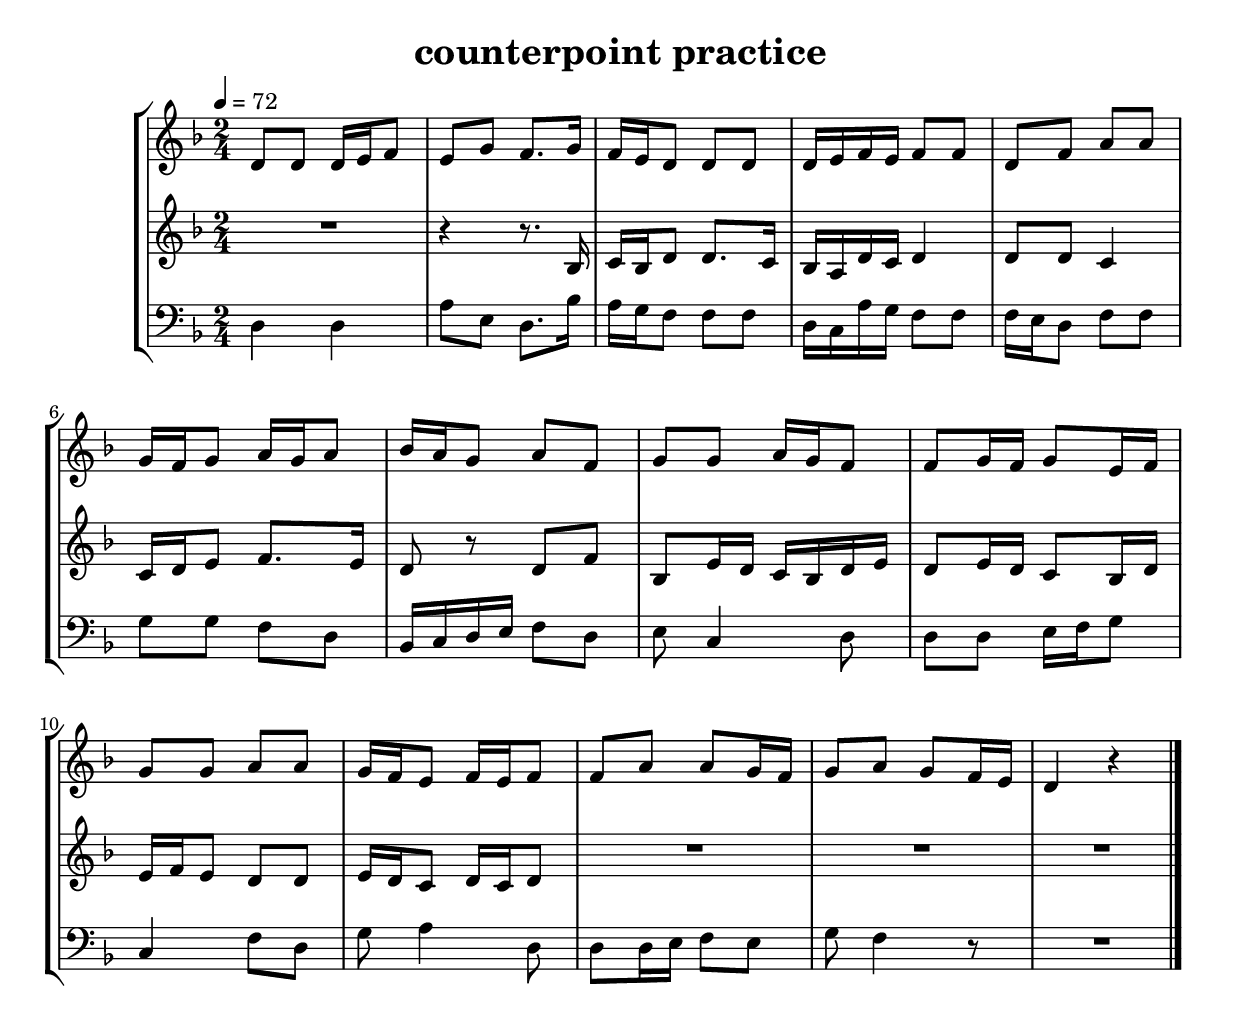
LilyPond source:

% LilyPond engraving system - http://www.lilypond.org/

\version "2.18.2"
\include "articulate.ly"

\header {
  title = "counterpoint practice"
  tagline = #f
}

tempoandetc = {
  \tempo 4=72
  \key d \minor
  \time 2/4
}

altoa = \relative f' {
  d8 d d16 e f8
  e8 g f8. g16
  f16 e d8 d d
  d16 e f e f8 f

  d8 f a a
  g16 f g8 a16 g a8
  bes16 a g8 a f
  g8 g a16 g f8

  f8 g16 f g8 e16 f
  g8 g a a
  g16 f e8 f16 e f8
  f8 a a g16 f

  g8 a g f16 e
  d4 r4
}

tenora = \relative c' {
  R2
  r4 r8. bes16
  c16 bes d8 d8. c16
  bes16 a d c d4

  d8 d c4
  c16 d e8 f8. e16
  d8 r8 d8 f
  bes,8 e16 d c bes d e

  d8 e16 d c8 bes16 d
  e16 f e8 d d
  e16 d c8 d16 c d8
  R2

  R2
  R2
}

bassa = \relative c {
  d4 d
  a'8 e d8. bes'16
  a16 g f8 f8 f8
  d16 c a' g f8 f8

  f16 e d8 f8 f
  g8 g8 f d
  bes16 c d e f8 d
  e8 c4 d8

  d8 d8 e16 f g8
  c,4 f8 d8
  g8 a4 d,8
  d8 d16 e f8 e

  g8 f4 r8
  R2
}

%%%%%%%%%%%%%%%%%%%%%%%%%%%%%%%%%%%%%%%%%%%%%%%%%%%%%%%%%%%%%%%%%%%%%%%%%%%%%%
%
% MIDI

malto = \new Voice {
  \tempoandetc 
  \set Staff.midiInstrument = #"acoustic guitar (steel)"
  \altoa
}

mtenor = {
  \tempoandetc 
  \set Staff.midiInstrument = #"acoustic guitar (steel)"
  \tenora
}

mbass = {
  \tempoandetc 
  \set Staff.midiInstrument = #"acoustic guitar (steel)"
  \bassa
}

%%%%%%%%%%%%%%%%%%%%%%%%%%%%%%%%%%%%%%%%%%%%%%%%%%%%%%%%%%%%%%%%%%%%%%%%%%%%%%
%
% SCORE

salto = \new Voice {
  \tempoandetc 
  \altoa
  \bar "|."
}

stenor = {
  \tempoandetc 
  \tenora
  \bar "|."
}

sbass = {
  \tempoandetc 
  \bassa
  \bar "|."
}

thescore = {
  \new StaffGroup <<
    \new Staff << \clef sop \salto >>
    \new Staff << \clef sop \stenor >>
    \new Staff << \clef bass \sbass >>
  >>
}

themidi = {
  <<
    \set Score.midiChannelMapping = #'staff
    \new Staff = "alto" \malto
    \new Staff = "tenor" \mtenor
    \new Staff = "bass" \mbass
  >>
}

\score {
  \thescore
  \layout { }
}

\score {
  \articulate { \themidi }
  \midi { }
}
